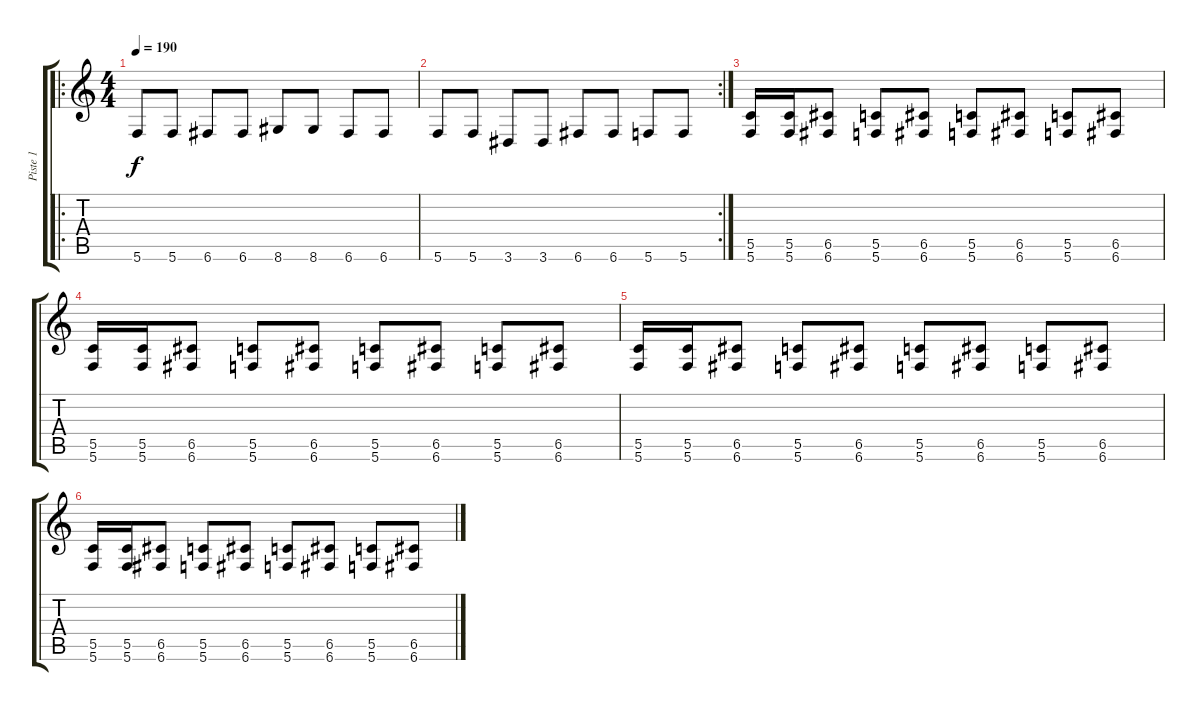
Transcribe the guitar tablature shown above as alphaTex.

\track ("Piste 1" "Piste 1") {instrument distortionguitar}
\staff {score tabs}
\tuning (D4 A3 F3 C3 G2 C2) {hide}
\ro
\ts (4 4)
\tempo 190
\clef g2
\ks c
5.6.8{dy f} 5.6.8 6.6.8 6.6.8 8.6.8 8.6.8 6.6.8 6.6.8 |
\rc 2
5.6.8 5.6.8 3.6.8 3.6.8 6.6.8 6.6.8 5.6.8 5.6.8 |
(5.5 5.6).16 (5.5 5.6).16 (6.5 6.6).8 (5.5 5.6).8 (6.5 6.6).8 (5.5 5.6).8 (6.5 6.6).8 (5.5 5.6).8 (6.5 6.6).8 |
(5.5 5.6).16 (5.5 5.6).16 (6.5 6.6).8 (5.5 5.6).8 (6.5 6.6).8 (5.5 5.6).8 (6.5 6.6).8 (5.5 5.6).8 (6.5 6.6).8 |
(5.5 5.6).16 (5.5 5.6).16 (6.5 6.6).8 (5.5 5.6).8 (6.5 6.6).8 (5.5 5.6).8 (6.5 6.6).8 (5.5 5.6).8 (6.5 6.6).8 |
(5.5 5.6).16 (5.5 5.6).16 (6.5 6.6).8 (5.5 5.6).8 (6.5 6.6).8 (5.5 5.6).8 (6.5 6.6).8 (5.5 5.6).8 (6.5 6.6).8
